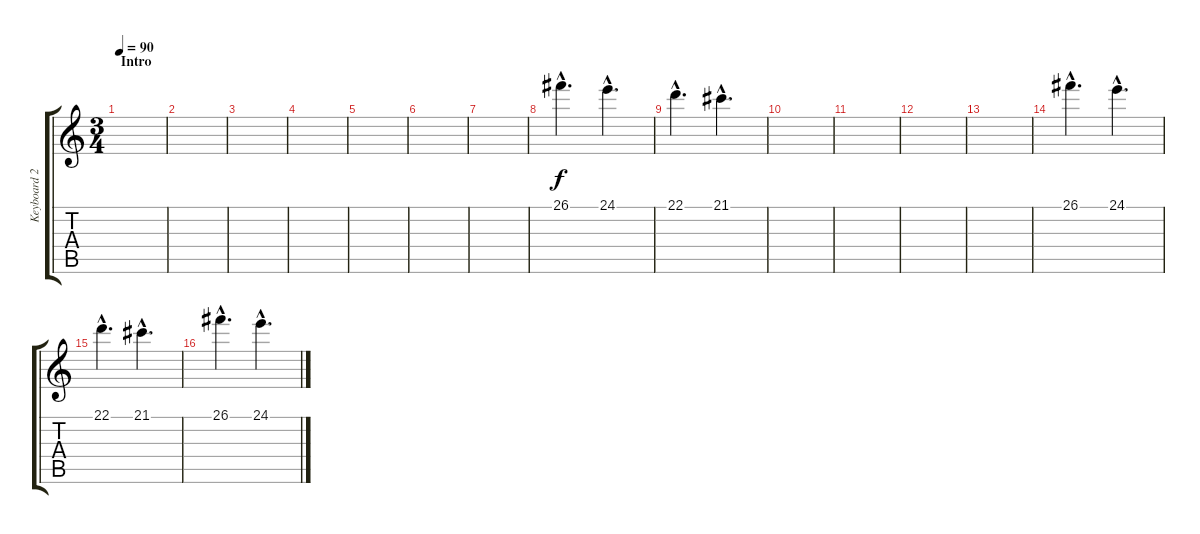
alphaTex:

\track ("Keyboard 2" "Keyboard 2") {instrument choiraahs}
\staff {score tabs}
\tuning (E4 B3 G3 D3 A2 E2) {hide}
\ts (3 4)
\section ("" "Intro")
\tempo 90
\clef g2
\ks c
|
|
|
|
|
|
|
26.1{hac}.4{d} 24.1{hac}.4{d} |
22.1{hac}.4{d} 21.1{hac}.4{d} |
|
|
|
|
26.1{hac}.4{d} 24.1{hac}.4{d} |
22.1{hac}.4{d} 21.1{hac}.4{d} |
26.1{hac}.4{d} 24.1{hac}.4{d}
